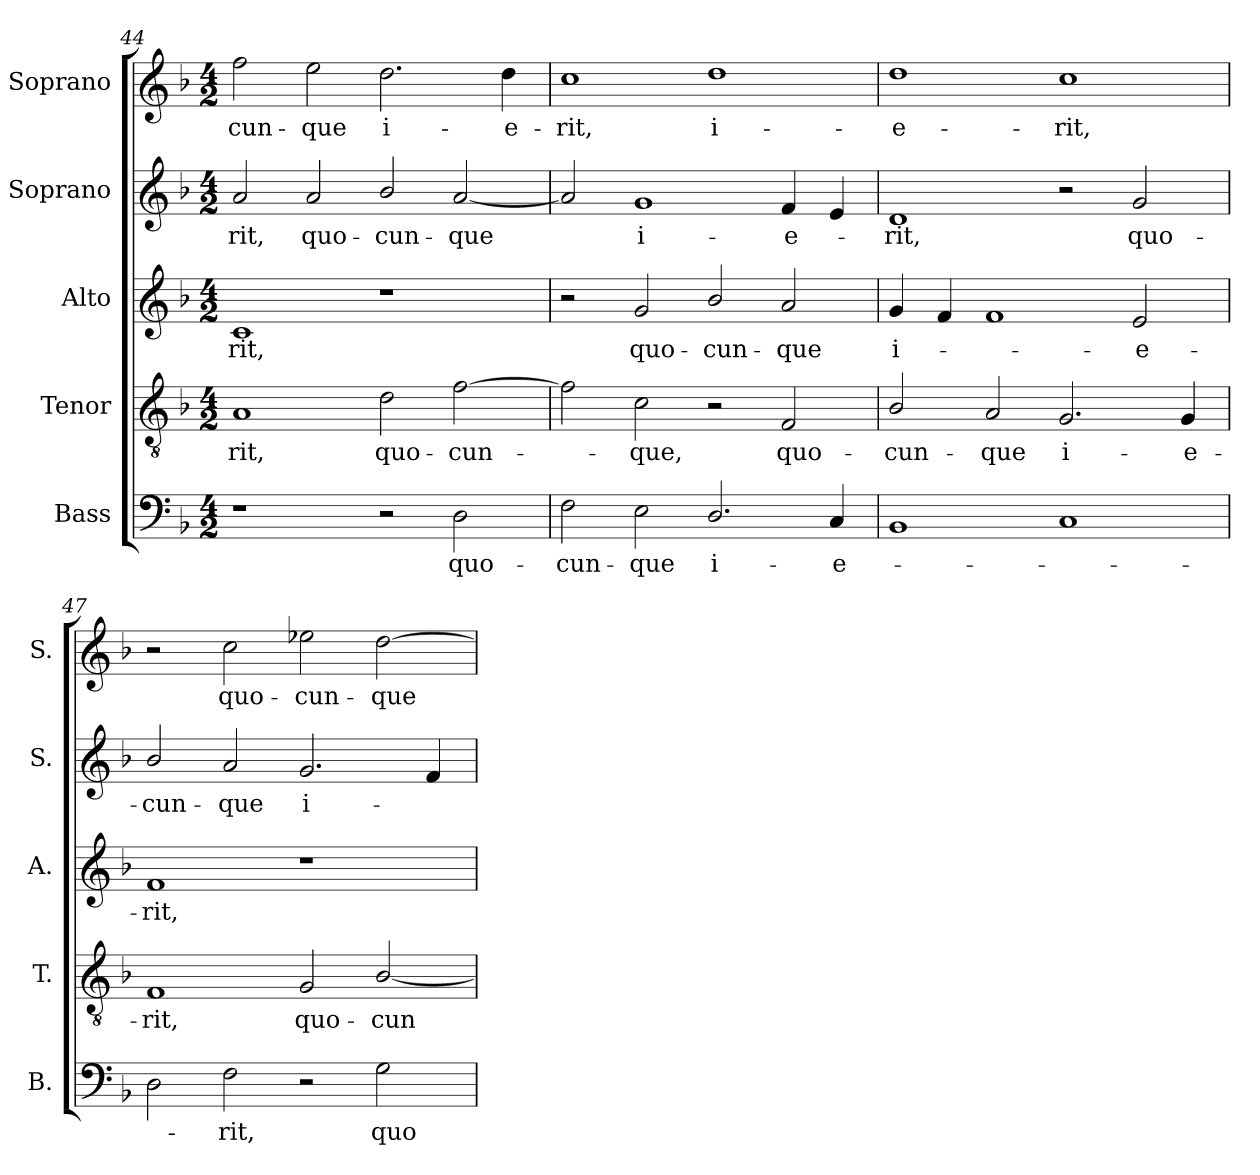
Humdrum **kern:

**kern	**text	**kern	**text	**kern	**text	**kern	**text	**kern	**text
*part5	*part5	*part4	*part4	*part3	*part3	*part2	*part2	*part1	*part1
*staff5	*staff5	*staff4	*staff4	*staff3	*staff3	*staff2	*staff2	*staff1	*staff1
*I"Bass	*	*I"Tenor	*	*I"Alto	*	*I"Soprano	*	*I"Soprano	*
*I'B.	*	*I'T.	*	*I'A.	*	*I'S.	*	*I'S.	*
*clefF4	*	*clefGv2	*	*clefG2	*	*clefG2	*	*clefG2	*
*	*	*ITrd7c12	*	*	*	*	*	*	*
*k[b-]	*	*k[b-]	*	*k[b-]	*	*k[b-]	*	*k[b-]	*
*F:	*	*F:	*	*F:	*	*F:	*	*F:	*
*M4/2	*	*M4/2	*	*M4/2	*	*M4/2	*	*M4/2	*
=44	=44	=44	=44	=44	=44	=44	=44	=44	=44
!	!	!	!LO:LY:b:color=#000000	!	!	!	!	!	!
!	!	!	!	!	!LO:LY:b:color=#000000	!	!	!	!
!	!	!	!	!	!	!	!LO:LY:b:color=#000000	!	!
!	!	!	!	!	!	!	!	!	!LO:LY:b:color=#000000
1r	.	1AAi	-rit,	1ci	-rit,	2ai/	-rit,	2ffi\	-cun-
!	!	!	!	!	!	!	!LO:LY:b:color=#000000	!	!
!	!	!	!	!	!	!	!	!	!LO:LY:b:color=#000000
.	.	.	.	.	.	2ai/	quo-	2eei\	-que
!	!	!	!LO:LY:b:color=#000000	!	!	!	!	!	!
!	!	!	!	!	!	!	!LO:LY:b:color=#000000	!	!
!	!	!	!	!	!	!	!	!	!LO:LY:b:color=#000000
2r	.	2Di\	quo-	1r	.	2b-i/	-cun-	2.ddi\	i-
!	!LO:LY:b:color=#000000	!	!	!	!	!	!	!	!
!	!	!	!LO:LY:b:color=#000000	!	!	!	!	!	!
!	!	!	!	!	!	!	!LO:LY:b:color=#000000	!	!
2Di\	quo-	[2Fi\	-cun-	.	.	[2ai/	-que	.	.
!	!	!	!	!	!	!	!	!	!LO:LY:b:color=#000000
.	.	.	.	.	.	.	.	4ddi\	-e-
=45	=45	=45	=45	=45	=45	=45	=45	=45	=45
!	!LO:LY:b:color=#000000	!	!	!	!	!	!	!	!
!	!	!	!	!	!	!	!	!	!LO:LY:b:color=#000000
2Fi\	-cun-	2Fi\]	.	2r	.	2ai/]	.	1cci	-rit,
!	!LO:LY:b:color=#000000	!	!	!	!	!	!	!	!
!	!	!	!LO:LY:b:color=#000000	!	!	!	!	!	!
!	!	!	!	!	!LO:LY:b:color=#000000	!	!	!	!
!	!	!	!	!	!	!	!LO:LY:b:color=#000000	!	!
2Ei\	-que	2Ci\	-que,	2gi/	quo-	1gi	i-	.	.
!	!LO:LY:b:color=#000000	!	!	!	!	!	!	!	!
!	!	!	!	!	!LO:LY:b:color=#000000	!	!	!	!
!	!	!	!	!	!	!	!	!	!LO:LY:b:color=#000000
2.Di/	i-	2r	.	2b-i/	-cun-	.	.	1ddi	i-
!	!	!	!LO:LY:b:color=#000000	!	!	!	!	!	!
!	!	!	!	!	!LO:LY:b:color=#000000	!	!	!	!
!	!	!	!	!	!	!	!LO:LY:b:color=#000000	!	!
.	.	2FFi/	quo-	2ai/	-que	4fi/	-e-	.	.
!	!LO:LY:b:color=#000000	!	!	!	!	!	!	!	!
4Ci/	-e-	.	.	.	.	4ei/	.	.	.
!!LO:PB:g=z
=46	=46	=46	=46	=46	=46	=46	=46	=46	=46
!	!	!	!LO:LY:b:color=#000000	!	!	!	!	!	!
!	!	!	!	!	!LO:LY:b:color=#000000	!	!	!	!
!	!	!	!	!	!	!	!LO:LY:b:color=#000000	!	!
!	!	!	!	!	!	!	!	!	!LO:LY:b:color=#000000
1BB-i	.	2BB-i/	-cun-	4gi/	i-	1di	-rit,	1ddi	-e-
.	.	.	.	4fi/	.	.	.	.	.
!	!	!	!LO:LY:b:color=#000000	!	!	!	!	!	!
.	.	2AAi/	-que	1fi	.	.	.	.	.
!	!	!	!LO:LY:b:color=#000000	!	!	!	!	!	!
!	!	!	!	!	!	!	!	!	!LO:LY:b:color=#000000
1Ci	.	2.GGi/	i-	.	.	2r	.	1cci	-rit,
!	!	!	!	!	!LO:LY:b:color=#000000	!	!	!	!
!	!	!	!	!	!	!	!LO:LY:b:color=#000000	!	!
.	.	.	.	2ei/	-e-	2gi/	quo-	.	.
!	!	!	!LO:LY:b:color=#000000	!	!	!	!	!	!
.	.	4GGi/	-e-	.	.	.	.	.	.
=47	=47	=47	=47	=47	=47	=47	=47	=47	=47
!	!	!	!LO:LY:b:color=#000000	!	!	!	!	!	!
!	!	!	!	!	!LO:LY:b:color=#000000	!	!	!	!
!	!	!	!	!	!	!	!LO:LY:b:color=#000000	!	!
2Di\	.	1FFi	-rit,	1fi	-rit,	2b-i/	-cun-	2r	.
!	!LO:LY:b:color=#000000	!	!	!	!	!	!	!	!
!	!	!	!	!	!	!	!LO:LY:b:color=#000000	!	!
!	!	!	!	!	!	!	!	!	!LO:LY:b:color=#000000
2Fi\	-rit,	.	.	.	.	2ai/	-que	2cci\	quo-
!	!	!	!LO:LY:b:color=#000000	!	!	!	!	!	!
!	!	!	!	!	!	!	!LO:LY:b:color=#000000	!	!
!	!	!	!	!	!	!	!	!	!LO:LY:b:color=#000000
2r	.	2GGi/	quo-	1r	.	2.gi/	i-	2ee-Xi\	-cun-
!	!LO:LY:b:color=#000000	!	!	!	!	!	!	!	!
!	!	!	!LO:LY:b:color=#000000	!	!	!	!	!	!
!	!	!	!	!	!	!	!	!	!LO:LY:b:color=#000000
2Gi\	quo-	[2BB-i/	-cun-	.	.	.	.	[2ddi\	-que
.	.	.	.	.	.	4fi/	.	.	.
=	=	=	=	=	=	=	=	=	=
*-	*-	*-	*-	*-	*-	*-	*-	*-	*-
